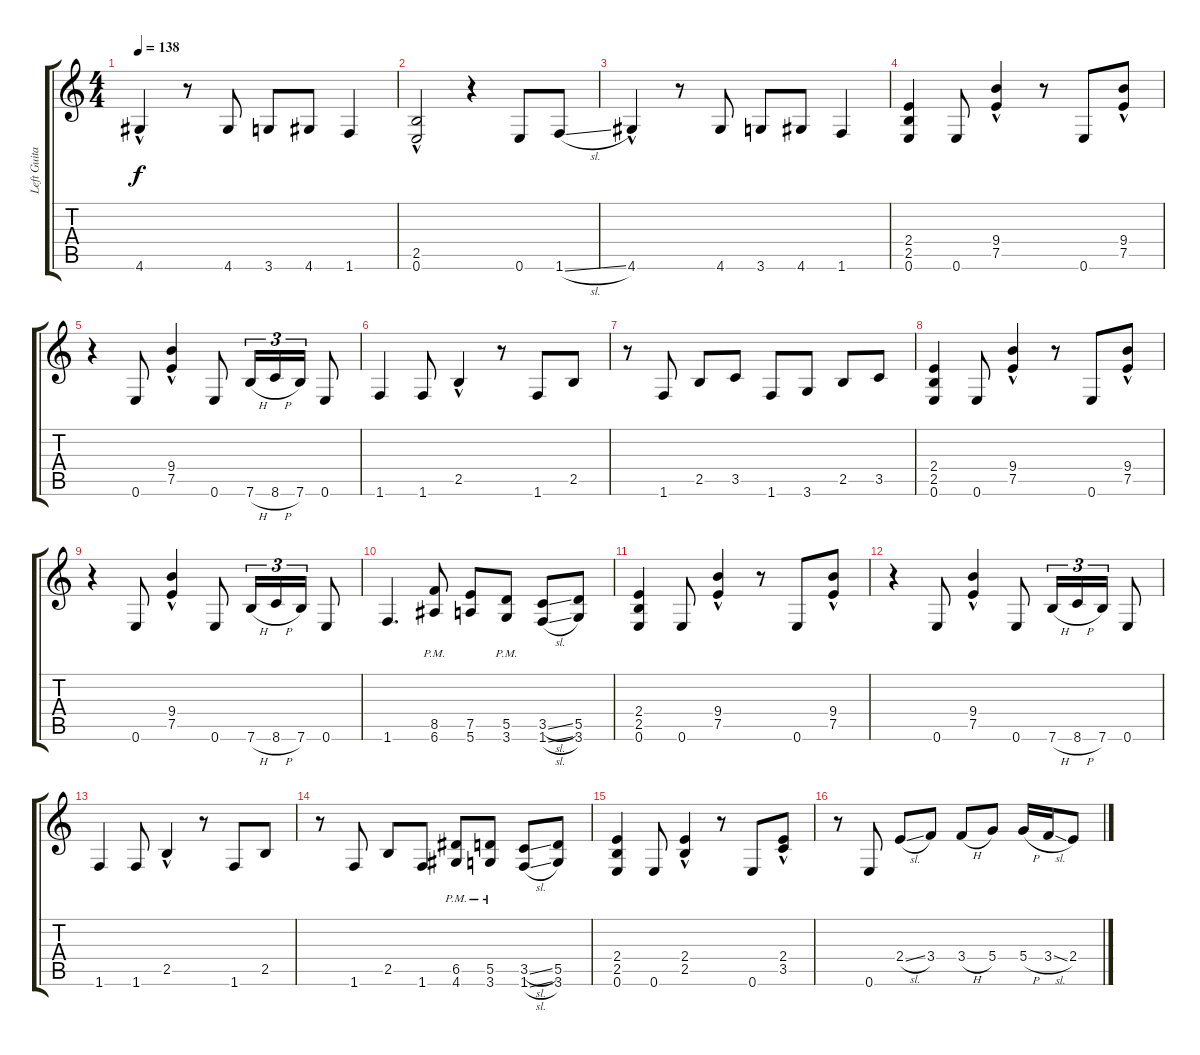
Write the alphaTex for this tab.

\track ("Left Guitar" "Left Guita") {instrument overdrivenguitar}
\staff {score tabs}
\tuning (E4 B3 G3 D3 A2 E2) {hide}
\ts (4 4)
\tempo 138
\clef g2
\ks c
4.6{hac}.4{dy f} r.8 4.6.8 3.6.8 4.6.8 1.6.4 |
(2.5{hac} 0.6{hac}).2 r.4 0.6.8 1.6{sl}.8 |
4.6{hac}.4 r.8 4.6.8 3.6.8 4.6.8 1.6.4 |
(2.4 2.5 0.6).4 0.6.8 (9.4{hac} 7.5{hac}).4 r.8 0.6.8 (9.4{hac} 7.5{hac}).8 |
r.4 0.6.8 (9.4{hac} 7.5{hac}).4 0.6.8 7.6{h}.16{tu (3 2)} 8.6{h}.16{tu (3 2)} 7.6.16{tu (3 2)} 0.6.8 |
1.6.4 1.6.8 2.5{hac}.4 r.8 1.6.8 2.5.8 |
r.8 1.6.8 2.5.8 3.5.8 1.6.8 3.6.8 2.5.8 3.5.8 |
(2.4 2.5 0.6).4 0.6.8 (9.4{hac} 7.5{hac}).4 r.8 0.6.8 (9.4{hac} 7.5{hac}).8 |
r.4 0.6.8 (9.4{hac} 7.5{hac}).4 0.6.8 7.6{h}.16{tu (3 2)} 8.6{h}.16{tu (3 2)} 7.6.16{tu (3 2)} 0.6.8 |
1.6.4{d} (8.5{pm} 6.6{pm}).8 (7.5 5.6).8 (5.5{pm} 3.6{pm}).8 (3.5{sl} 1.6{sl}).8 (5.5 3.6).8 |
(2.4 2.5 0.6).4 0.6.8 (9.4{hac} 7.5{hac}).4 r.8 0.6.8 (9.4{hac} 7.5{hac}).8 |
r.4 0.6.8 (9.4{hac} 7.5{hac}).4 0.6.8 7.6{h}.16{tu (3 2)} 8.6{h}.16{tu (3 2)} 7.6.16{tu (3 2)} 0.6.8 |
1.6.4 1.6.8 2.5{hac}.4 r.8 1.6.8 2.5.8 |
r.8 1.6.8 2.5.8 1.6.8 (6.5{pm} 4.6{pm}).8 (5.5{pm} 3.6{pm}).8 (3.5{sl} 1.6{sl}).8 (5.5 3.6).8 |
(2.4 2.5 0.6).4 0.6.8 (2.4{hac} 2.5{hac}).4 r.8 0.6.8 (2.4{hac} 3.5{hac}).8 |
r.8 0.6.8 2.4{sl}.8 3.4.8 3.4{h}.8 5.4.8 5.4{h}.16 3.4{sl}.16 2.4.8
